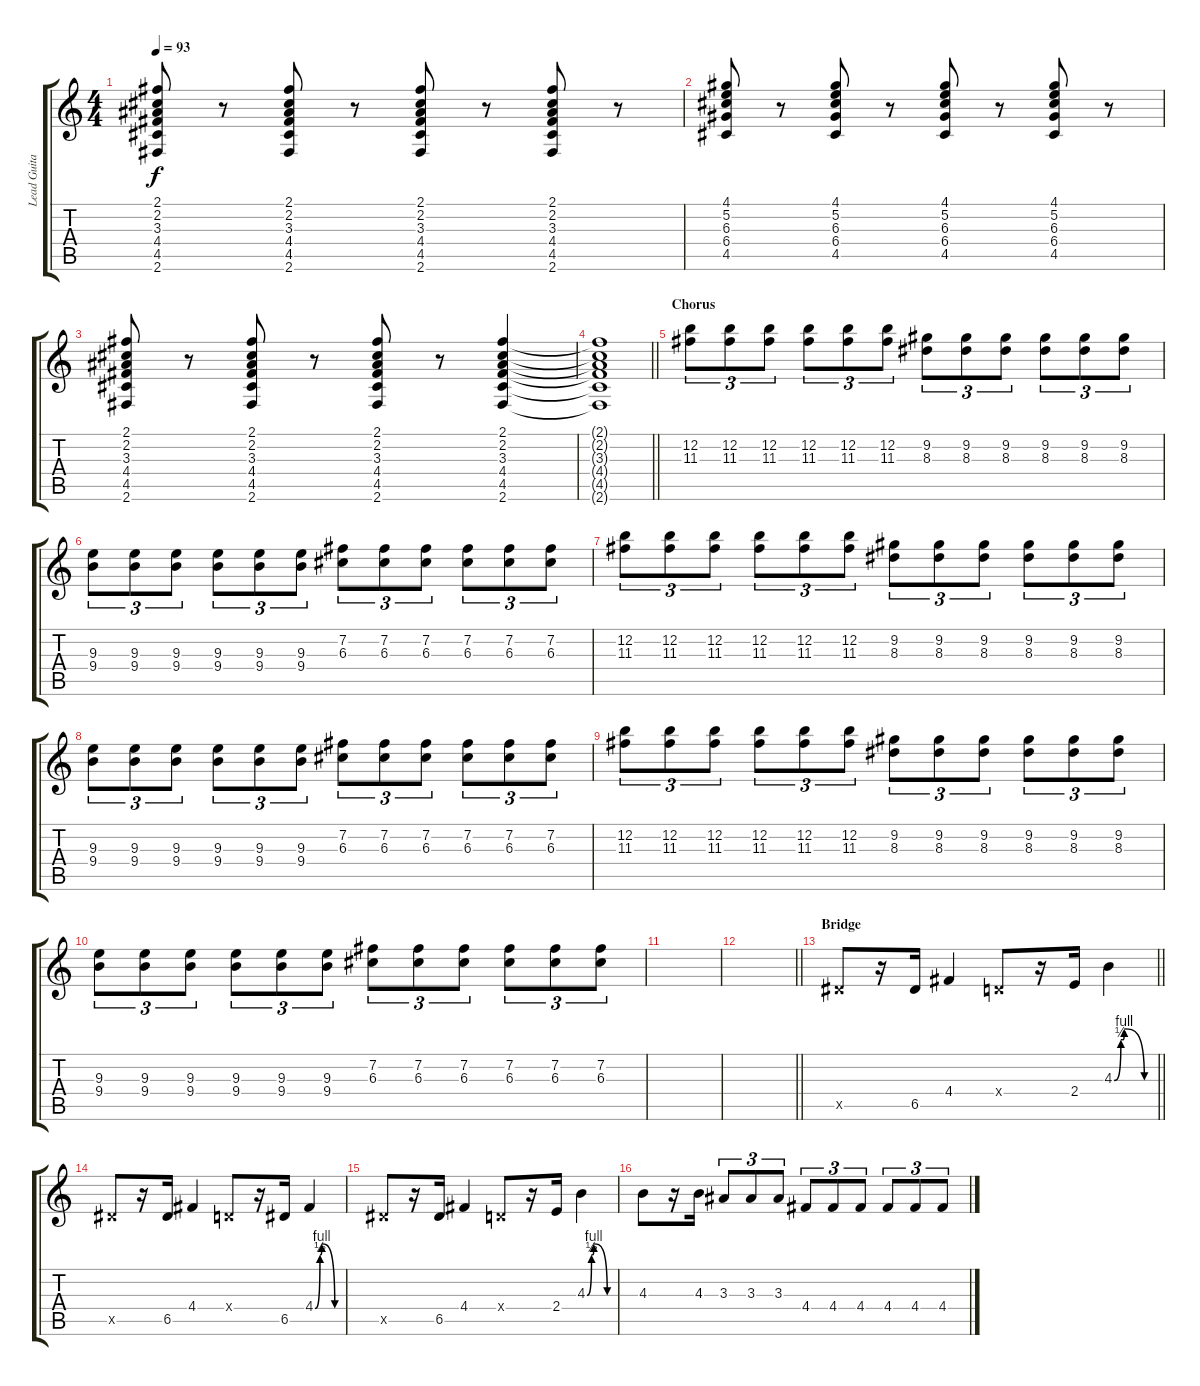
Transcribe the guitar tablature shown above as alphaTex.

\track ("Lead Guitar" "Lead Guita") {instrument overdrivenguitar}
\staff {score tabs}
\tuning (E4 B3 G3 D3 A2 E2) {hide}
\ts (4 4)
\tempo 93
\clef g2
\ks c
(2.1 2.2 3.3 4.4 4.5 2.6).8{dy f} r.8 (2.1 2.2 3.3 4.4 4.5 2.6).8 r.8 (2.1 2.2 3.3 4.4 4.5 2.6).8 r.8 (2.1 2.2 3.3 4.4 4.5 2.6).8 r.8 |
(4.1 5.2 6.3 6.4 4.5).8 r.8 (4.1 5.2 6.3 6.4 4.5).8 r.8 (4.1 5.2 6.3 6.4 4.5).8 r.8 (4.1 5.2 6.3 6.4 4.5).8 r.8 |
(2.1 2.2 3.3 4.4 4.5 2.6).8 r.8 (2.1 2.2 3.3 4.4 4.5 2.6).8 r.8 (2.1 2.2 3.3 4.4 4.5 2.6).8 r.8 (2.1 2.2 3.3 4.4 4.5 2.6).4 |
\barLineRight lightlight
(2.1{t} 2.2{t} 3.3{t} 4.4{t} 4.5{t} 2.6{t}).1 |
\section ("" "Chorus")
(12.2 11.3).8{tu (3 2)} (12.2 11.3).8{tu (3 2)} (12.2 11.3).8{tu (3 2)} (12.2 11.3).8{tu (3 2)} (12.2 11.3).8{tu (3 2)} (12.2 11.3).8{tu (3 2)} (9.2 8.3).8{tu (3 2)} (9.2 8.3).8{tu (3 2)} (9.2 8.3).8{tu (3 2)} (9.2 8.3).8{tu (3 2)} (9.2 8.3).8{tu (3 2)} (9.2 8.3).8{tu (3 2)} |
(9.3 9.4).8{tu (3 2)} (9.3 9.4).8{tu (3 2)} (9.3 9.4).8{tu (3 2)} (9.3 9.4).8{tu (3 2)} (9.3 9.4).8{tu (3 2)} (9.3 9.4).8{tu (3 2)} (7.2 6.3).8{tu (3 2)} (7.2 6.3).8{tu (3 2)} (7.2 6.3).8{tu (3 2)} (7.2 6.3).8{tu (3 2)} (7.2 6.3).8{tu (3 2)} (7.2 6.3).8{tu (3 2)} |
(12.2 11.3).8{tu (3 2)} (12.2 11.3).8{tu (3 2)} (12.2 11.3).8{tu (3 2)} (12.2 11.3).8{tu (3 2)} (12.2 11.3).8{tu (3 2)} (12.2 11.3).8{tu (3 2)} (9.2 8.3).8{tu (3 2)} (9.2 8.3).8{tu (3 2)} (9.2 8.3).8{tu (3 2)} (9.2 8.3).8{tu (3 2)} (9.2 8.3).8{tu (3 2)} (9.2 8.3).8{tu (3 2)} |
(9.3 9.4).8{tu (3 2)} (9.3 9.4).8{tu (3 2)} (9.3 9.4).8{tu (3 2)} (9.3 9.4).8{tu (3 2)} (9.3 9.4).8{tu (3 2)} (9.3 9.4).8{tu (3 2)} (7.2 6.3).8{tu (3 2)} (7.2 6.3).8{tu (3 2)} (7.2 6.3).8{tu (3 2)} (7.2 6.3).8{tu (3 2)} (7.2 6.3).8{tu (3 2)} (7.2 6.3).8{tu (3 2)} |
(12.2 11.3).8{tu (3 2)} (12.2 11.3).8{tu (3 2)} (12.2 11.3).8{tu (3 2)} (12.2 11.3).8{tu (3 2)} (12.2 11.3).8{tu (3 2)} (12.2 11.3).8{tu (3 2)} (9.2 8.3).8{tu (3 2)} (9.2 8.3).8{tu (3 2)} (9.2 8.3).8{tu (3 2)} (9.2 8.3).8{tu (3 2)} (9.2 8.3).8{tu (3 2)} (9.2 8.3).8{tu (3 2)} |
(9.3 9.4).8{tu (3 2)} (9.3 9.4).8{tu (3 2)} (9.3 9.4).8{tu (3 2)} (9.3 9.4).8{tu (3 2)} (9.3 9.4).8{tu (3 2)} (9.3 9.4).8{tu (3 2)} (7.2 6.3).8{tu (3 2)} (7.2 6.3).8{tu (3 2)} (7.2 6.3).8{tu (3 2)} (7.2 6.3).8{tu (3 2)} (7.2 6.3).8{tu (3 2)} (7.2 6.3).8{tu (3 2)} |
|
\barLineRight lightlight
|
\section ("" "Bridge")
\barLineRight lightlight
6.5{x}.8 r.16 6.5.16 4.4.4 0.4{x}.8 r.16 2.4.16 4.3{be (custom 0 0 10 2 13 2 15 4 45 0 60 0)}.4 |
6.5{x}.8 r.16 6.5.16 4.4.4 0.4{x}.8 r.16 6.5.16 4.4{be (custom 0 0 11 2 13 2 15 4 44 0 60 0)}.4 |
6.5{x}.8 r.16 6.5.16 4.4.4 0.4{x}.8 r.16 2.4.16 4.3{be (custom 0 0 10 2 13 2 15 4 45 0 60 0)}.4 |
4.3.8 r.16 4.3.16 3.3.8{tu (3 2)} 3.3.8{tu (3 2)} 3.3.8{tu (3 2)} 4.4.8{tu (3 2)} 4.4.8{tu (3 2)} 4.4.8{tu (3 2)} 4.4.8{tu (3 2)} 4.4.8{tu (3 2)} 4.4.8{tu (3 2)}
